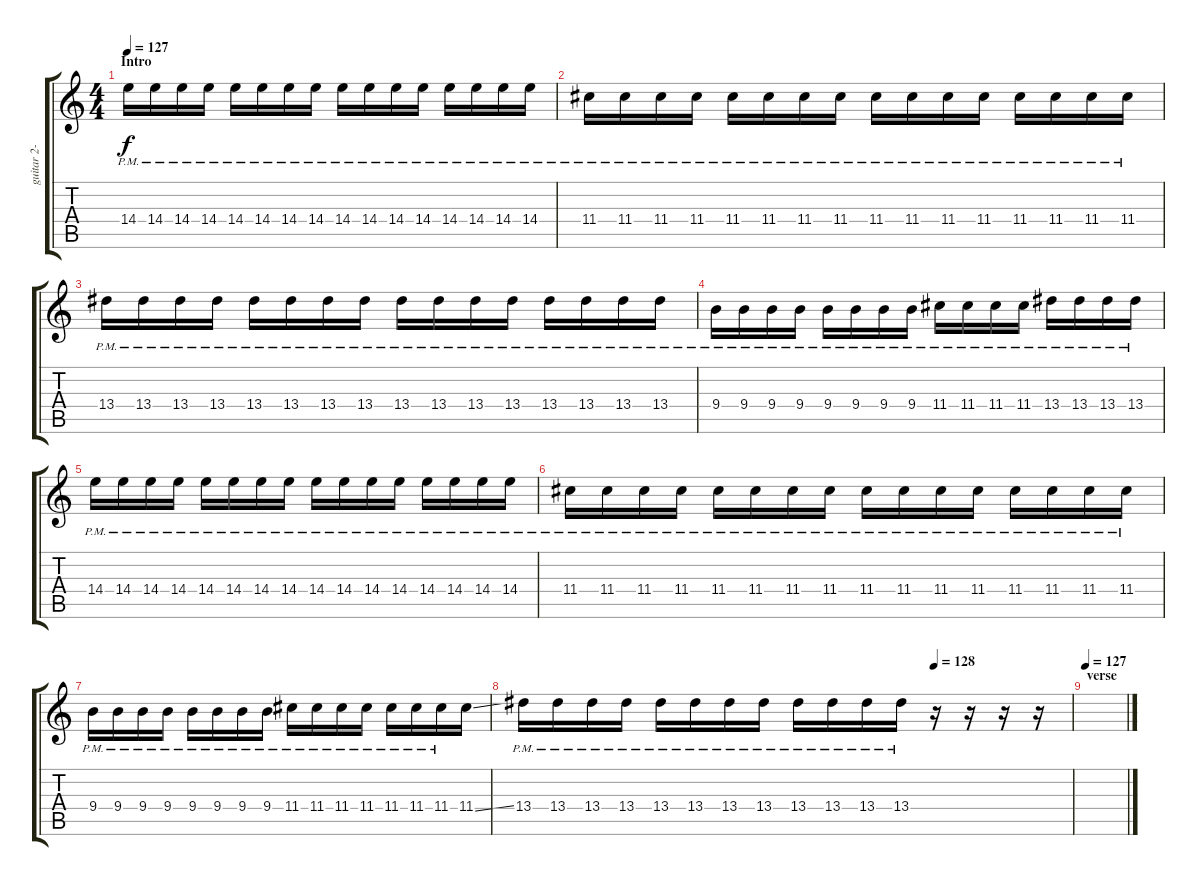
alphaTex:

\track (" guitar 2-intro (Frank Iero)" " guitar 2-") {instrument electricguitarjazz}
\staff {score tabs}
\tuning (E4 B3 G3 D3 A2 E2) {hide}
\ts (4 4)
\section ("" "Intro")
\tempo 127
\tempo 125
\tempo 127
\clef g2
\ks c
14.4{pm}.16{dy f instrument electricguitarjazz} 14.4{pm}.16 14.4{pm}.16 14.4{pm}.16 14.4{pm}.16 14.4{pm}.16 14.4{pm}.16 14.4{pm}.16 14.4{pm}.16 14.4{pm}.16 14.4{pm}.16 14.4{pm}.16 14.4{pm}.16 14.4{pm}.16 14.4{pm}.16 14.4{pm}.16 |
11.4{pm}.16 11.4{pm}.16 11.4{pm}.16 11.4{pm}.16 11.4{pm}.16 11.4{pm}.16 11.4{pm}.16 11.4{pm}.16 11.4{pm}.16 11.4{pm}.16 11.4{pm}.16 11.4{pm}.16 11.4{pm}.16 11.4{pm}.16 11.4{pm}.16 11.4{pm}.16 |
13.4{pm}.16 13.4{pm}.16 13.4{pm}.16 13.4{pm}.16 13.4{pm}.16 13.4{pm}.16 13.4{pm}.16 13.4{pm}.16 13.4{pm}.16 13.4{pm}.16 13.4{pm}.16 13.4{pm}.16 13.4{pm}.16 13.4{pm}.16 13.4{pm}.16 13.4{pm}.16 |
9.4{pm}.16 9.4{pm}.16 9.4{pm}.16 9.4{pm}.16 9.4{pm}.16 9.4{pm}.16 9.4{pm}.16 9.4{pm}.16 11.4{pm}.16 11.4{pm}.16 11.4{pm}.16 11.4{pm}.16 13.4{pm}.16 13.4{pm}.16 13.4{pm}.16 13.4{pm}.16 |
14.4{pm}.16 14.4{pm}.16 14.4{pm}.16 14.4{pm}.16 14.4{pm}.16 14.4{pm}.16 14.4{pm}.16 14.4{pm}.16 14.4{pm}.16 14.4{pm}.16 14.4{pm}.16 14.4{pm}.16 14.4{pm}.16 14.4{pm}.16 14.4{pm}.16 14.4{pm}.16 |
11.4{pm}.16 11.4{pm}.16 11.4{pm}.16 11.4{pm}.16 11.4{pm}.16 11.4{pm}.16 11.4{pm}.16 11.4{pm}.16 11.4{pm}.16 11.4{pm}.16 11.4{pm}.16 11.4{pm}.16 11.4{pm}.16 11.4{pm}.16 11.4{pm}.16 11.4{pm}.16 |
9.4{pm}.16 9.4{pm}.16 9.4{pm}.16 9.4{pm}.16 9.4{pm}.16 9.4{pm}.16 9.4{pm}.16 9.4{pm}.16 11.4{pm}.16 11.4{pm}.16 11.4{pm}.16 11.4{pm}.16 11.4{pm}.16 11.4{pm}.16 11.4{pm}.16 11.4{ss}.16 |
\tempo (128 0.75)
13.4{pm}.16 13.4{pm}.16 13.4{pm}.16 13.4{pm}.16 13.4{pm}.16 13.4{pm}.16 13.4{pm}.16 13.4{pm}.16 13.4{pm}.16 13.4{pm}.16 13.4{pm}.16 13.4{pm}.16 r.16 r.16 r.16 r.16 |
\section ("" "verse")
\tempo 127
